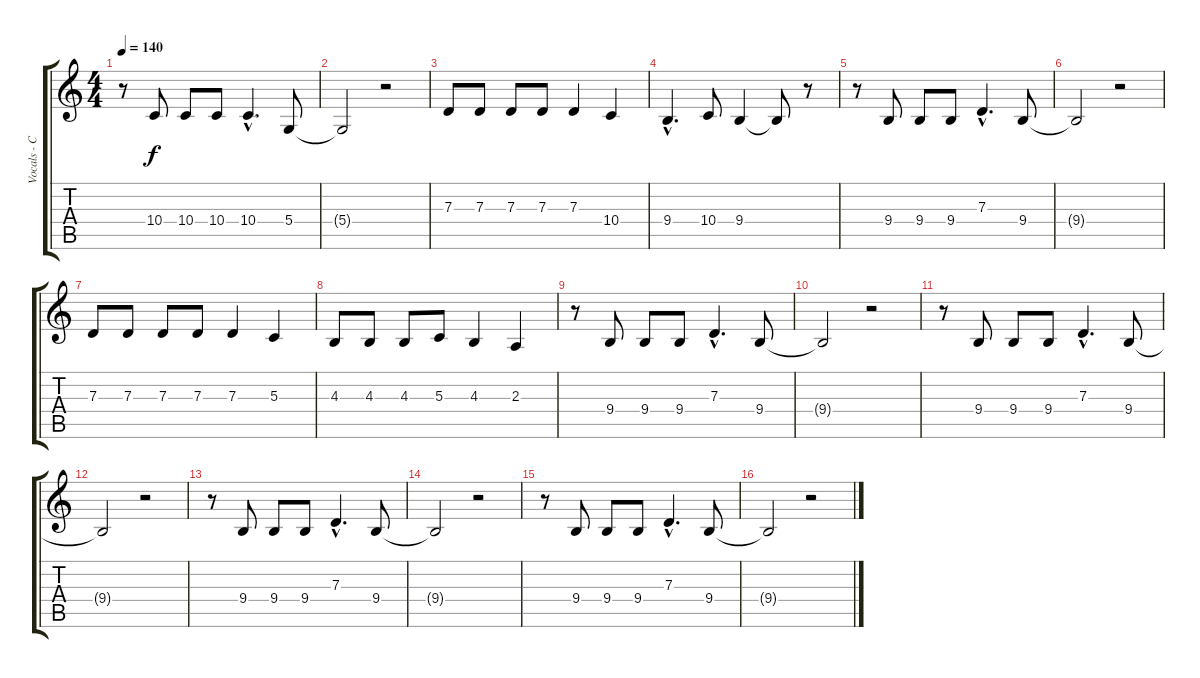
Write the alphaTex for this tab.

\track ("Vocals - Chris Cheney" "Vocals - C") {instrument bassoon}
\staff {score tabs}
\tuning (E4 B3 G3 D3 A2 E2) {hide}
\ts (4 4)
\tempo 140
\clef g2
\ks c
r.8{dy f} 10.4.8 10.4.8 10.4.8 10.4{hac}.4{d} 5.4.8 |
5.4{t}.2 r.2 |
7.3.8 7.3.8 7.3.8 7.3.8 7.3.4 10.4.4 |
9.4{hac}.4{d} 10.4.8 9.4.4 9.4{t}.8 r.8 |
r.8 9.4.8 9.4.8 9.4.8 7.3{hac}.4{d} 9.4.8 |
9.4{t}.2 r.2 |
7.3.8 7.3.8 7.3.8 7.3.8 7.3.4 5.3.4 |
4.3.8 4.3.8 4.3.8 5.3.8 4.3.4 2.3.4 |
r.8 9.4.8 9.4.8 9.4.8 7.3{hac}.4{d} 9.4.8 |
9.4{t}.2 r.2 |
r.8 9.4.8 9.4.8 9.4.8 7.3{hac}.4{d} 9.4.8 |
9.4{t}.2 r.2 |
r.8 9.4.8 9.4.8 9.4.8 7.3{hac}.4{d} 9.4.8 |
9.4{t}.2 r.2 |
r.8 9.4.8 9.4.8 9.4.8 7.3{hac}.4{d} 9.4.8 |
9.4{t}.2 r.2
